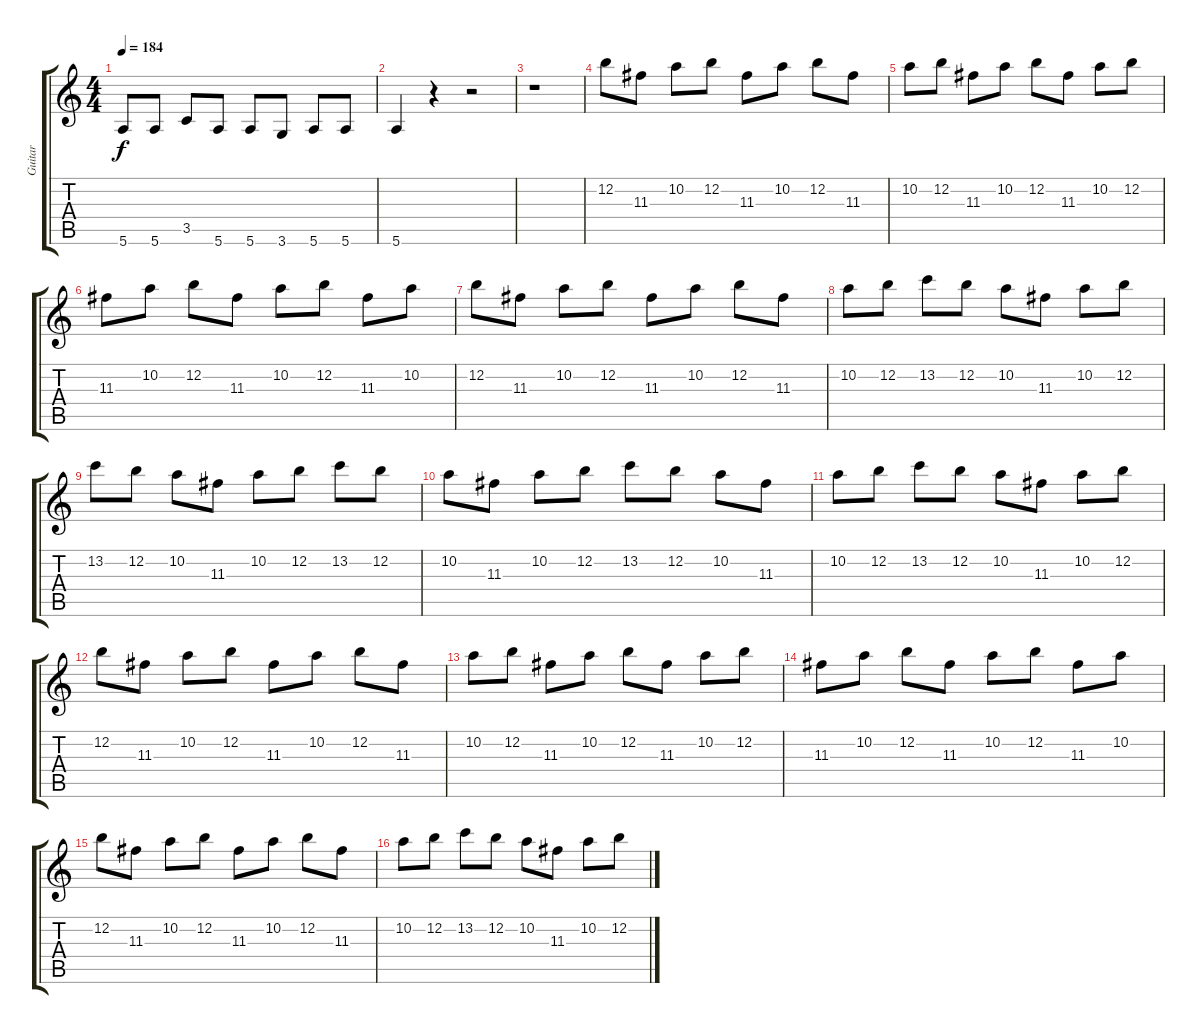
\track ("Guitar" "Guitar") {instrument distortionguitar}
\staff {score tabs}
\tuning (E4 B3 G3 D3 A2 E2) {hide}
\ts (4 4)
\tempo 184
\clef g2
\ks c
5.6.8{dy f} 5.6.8 3.5.8 5.6.8 5.6.8 3.6.8 5.6.8 5.6.8 |
5.6.4 r.4 r.2 |
r.1 |
12.2.8 11.3.8 10.2.8 12.2.8 11.3.8 10.2.8 12.2.8 11.3.8 |
10.2.8 12.2.8 11.3.8 10.2.8 12.2.8 11.3.8 10.2.8 12.2.8 |
11.3.8 10.2.8 12.2.8 11.3.8 10.2.8 12.2.8 11.3.8 10.2.8 |
12.2.8 11.3.8 10.2.8 12.2.8 11.3.8 10.2.8 12.2.8 11.3.8 |
10.2.8 12.2.8 13.2.8 12.2.8 10.2.8 11.3.8 10.2.8 12.2.8 |
13.2.8 12.2.8 10.2.8 11.3.8 10.2.8 12.2.8 13.2.8 12.2.8 |
10.2.8 11.3.8 10.2.8 12.2.8 13.2.8 12.2.8 10.2.8 11.3.8 |
10.2.8 12.2.8 13.2.8 12.2.8 10.2.8 11.3.8 10.2.8 12.2.8 |
12.2.8 11.3.8 10.2.8 12.2.8 11.3.8 10.2.8 12.2.8 11.3.8 |
10.2.8 12.2.8 11.3.8 10.2.8 12.2.8 11.3.8 10.2.8 12.2.8 |
11.3.8 10.2.8 12.2.8 11.3.8 10.2.8 12.2.8 11.3.8 10.2.8 |
12.2.8 11.3.8 10.2.8 12.2.8 11.3.8 10.2.8 12.2.8 11.3.8 |
10.2.8 12.2.8 13.2.8 12.2.8 10.2.8 11.3.8 10.2.8 12.2.8
